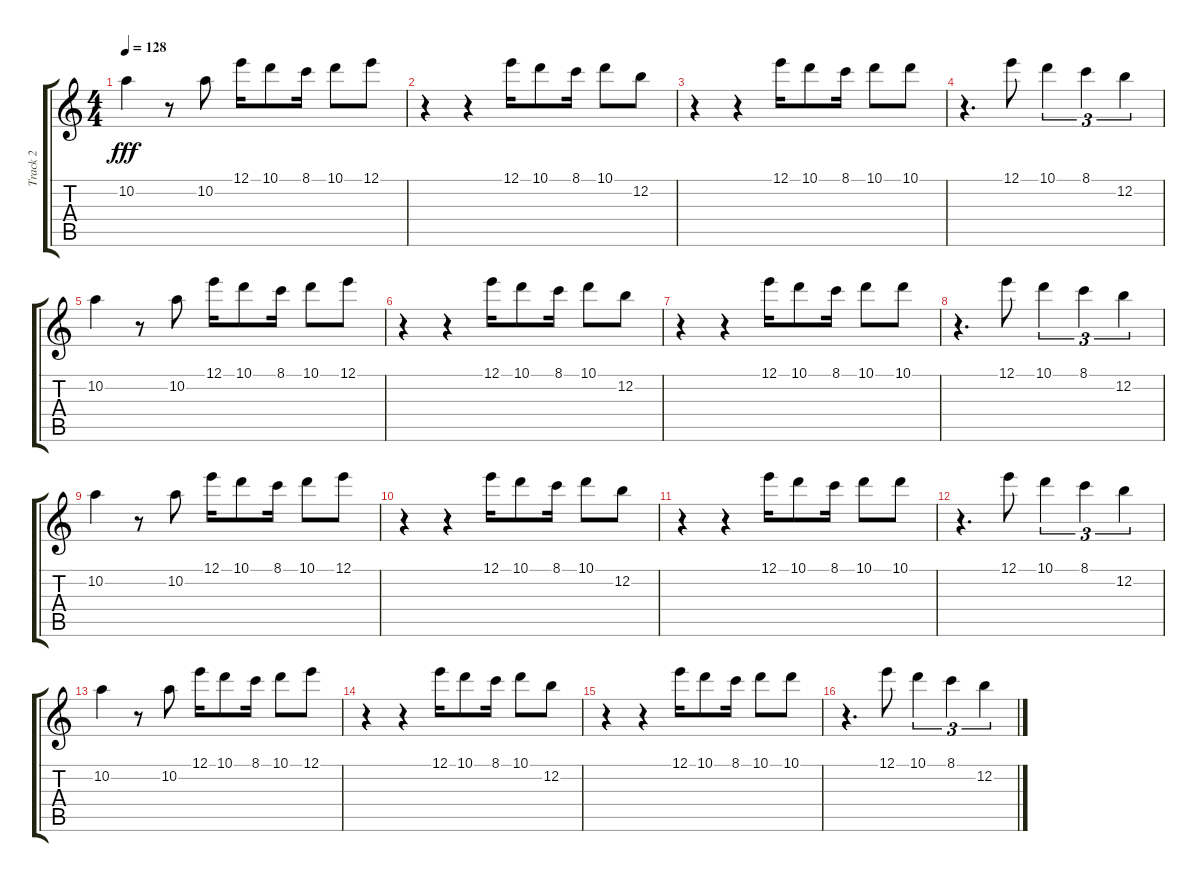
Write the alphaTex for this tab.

\track ("Track 2" "Track 2") {instrument acousticguitarsteel}
\staff {score tabs}
\tuning (E4 B3 G3 D3 A2 E2) {hide}
\ts (4 4)
\tempo 128
\clef g2
\ks c
10.2.4{dy fff} r.8 10.2.8 12.1.16 10.1.8 8.1.16 10.1.8 12.1.8 |
r.4 r.4 12.1.16 10.1.8 8.1.16 10.1.8 12.2.8 |
r.4 r.4 12.1.16 10.1.8 8.1.16 10.1.8 10.1.8 |
r.4{d} 12.1.8 10.1.4{tu (3 2)} 8.1.4{tu (3 2)} 12.2.4{tu (3 2)} |
10.2.4 r.8 10.2.8 12.1.16 10.1.8 8.1.16 10.1.8 12.1.8 |
r.4 r.4 12.1.16 10.1.8 8.1.16 10.1.8 12.2.8 |
r.4 r.4 12.1.16 10.1.8 8.1.16 10.1.8 10.1.8 |
r.4{d} 12.1.8 10.1.4{tu (3 2)} 8.1.4{tu (3 2)} 12.2.4{tu (3 2)} |
10.2.4 r.8 10.2.8 12.1.16 10.1.8 8.1.16 10.1.8 12.1.8 |
r.4 r.4 12.1.16 10.1.8 8.1.16 10.1.8 12.2.8 |
r.4 r.4 12.1.16 10.1.8 8.1.16 10.1.8 10.1.8 |
r.4{d} 12.1.8 10.1.4{tu (3 2)} 8.1.4{tu (3 2)} 12.2.4{tu (3 2)} |
10.2.4 r.8 10.2.8 12.1.16 10.1.8 8.1.16 10.1.8 12.1.8 |
r.4 r.4 12.1.16 10.1.8 8.1.16 10.1.8 12.2.8 |
r.4 r.4 12.1.16 10.1.8 8.1.16 10.1.8 10.1.8 |
r.4{d} 12.1.8 10.1.4{tu (3 2)} 8.1.4{tu (3 2)} 12.2.4{tu (3 2)}
